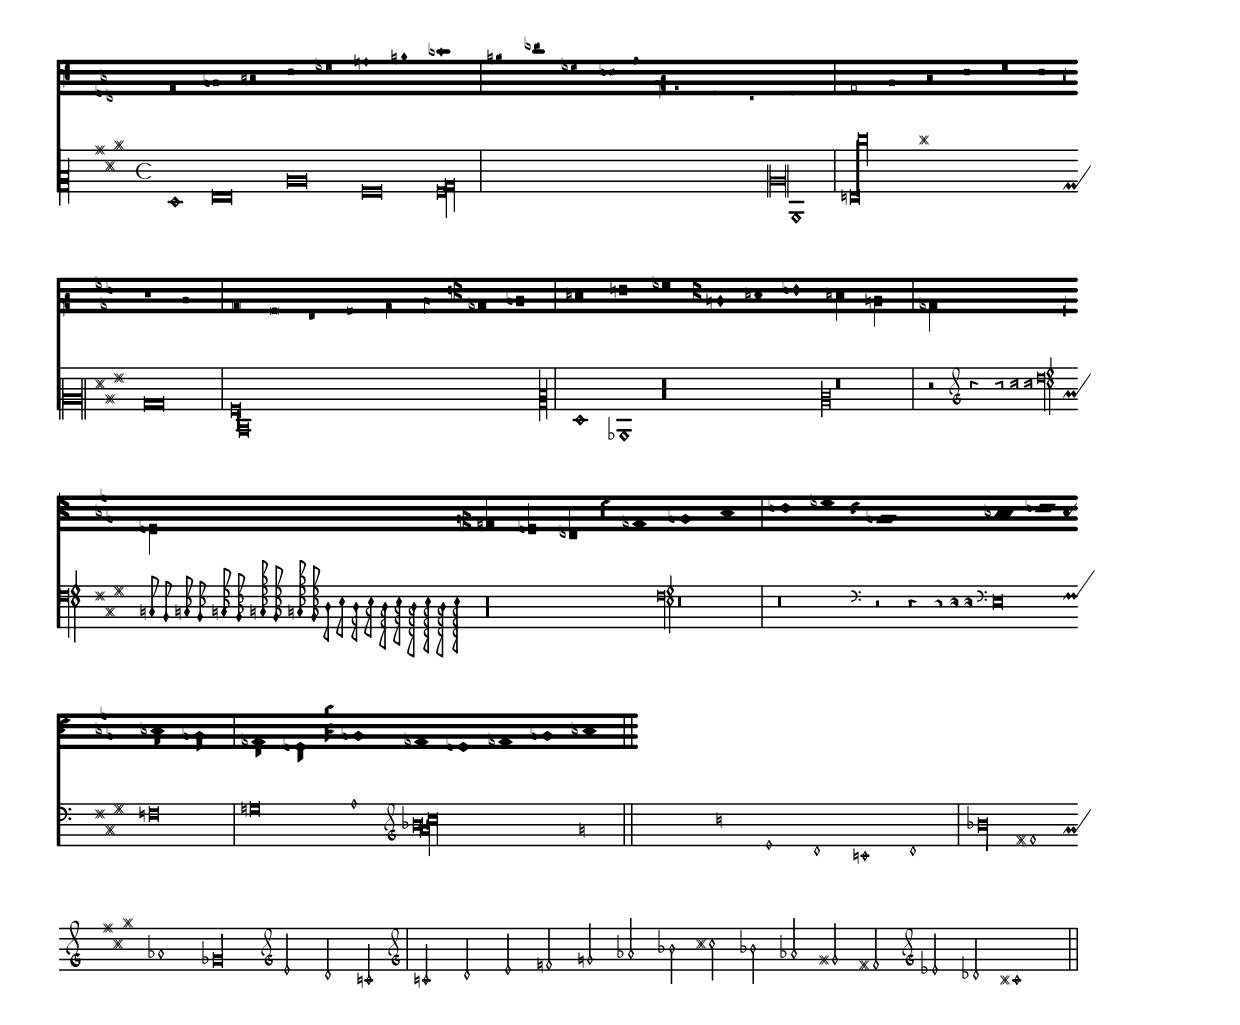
%% Do not edit this file; it is automatically
%% generated from LSR http://lsr.dsi.unimi.it
%% This file is in the public domain.
\version "2.13.10"

\header {
  lsrtags = "ancient-notation"

%% Translation of GIT committish: 5cab62e8738ff02eead438042743116391f306f5
  texidoces = "
Aquí se muestran muchos de (¿o quizá todos?) los símbolos que
están contemplados por la capacidad de LilyPond para la música
antigua.
"

  doctitlees = "Tipografía de música antigua"

%% Translation of GIT committish: 499a511d4166feaada31114e097f86b5e0c56421
  texidocfr ="
Voici comment graver la plupart, sinon tous les symboles que
LilyPond prend en charge en matière de musique ancienne.

"
  doctitlefr = "Gravure de musique ancienne"

  texidoc = "
Shown here are many (all?) of the symbols that are included in
LilyPond's support for ancient notation.



"
  doctitle = "Ancient fonts"
} % begin verbatim

upperStaff = \new VaticanaStaff = "upperStaff" <<
  \context VaticanaVoice <<
    \transpose c c {

      \override NoteHead #'style = #'vaticana.punctum
      \key es \major
      \clef "vaticana-fa2"
      c1 des e f ges

      \override NoteHead #'style = #'vaticana.inclinatum
      a! b ces'
      \bar "|"
      % \break % 1 (8*1)

      \override NoteHead #'style = #'vaticana.quilisma
      b! des'! ges! fes!
      \breathe
      \clef "vaticana-fa1"
      \override NoteHead #'style = #'vaticana.plica
      es d
      \override NoteHead #'style = #'vaticana.reverse.plica
      c d
      \bar "|"
      % \break %2 (8*1)

      \override NoteHead #'style = #'vaticana.punctum.cavum
      es f
      \override NoteHead #'style = #'vaticana.lpes
      g as
      \override NoteHead #'style = #'vaticana.upes
      bes as
      \override NoteHead #'style = #'vaticana.vupes
      g f
      \override NoteHead #'style = #'vaticana.linea.punctum
      \once \override Staff.BarLine #'bar-size = #2.0 \bar "|"
      % \break % 3 (8*1)

      es d
      \override NoteHead #'style = #'vaticana.epiphonus
      c d
      \override NoteHead #'style = #'vaticana.cephalicus
      es f

      \override Staff.KeySignature #'glyph-name-alist = #alteration-medicaea-glyph-name-alist
      \override Staff.Accidental #'glyph-name-alist = #alteration-medicaea-glyph-name-alist
      \override Staff.Custos #'style = #'medicaea
      \override NoteHead #'style = #'medicaea.punctum
      \clef "medicaea-fa2"
      ces des
      \bar "|"
      % \break % 4 (8*1)

      e! f! ges
      \clef "medicaea-do2"
      \override NoteHead #'style = #'medicaea.inclinatum
      a! b! ces'
      \override NoteHead #'style = #'medicaea.virga
      b! a!
      \bar "|"
      % \break % 5 (8*1)

      ges fes
      \clef "medicaea-fa1"
      \override NoteHead #'style = #'medicaea.rvirga
      e des ces

      \override Staff.KeySignature #'glyph-name-alist = #alteration-hufnagel-glyph-name-alist
      \override Staff.Accidental #'glyph-name-alist = #alteration-hufnagel-glyph-name-alist
      \override Staff.Custos #'style = #'hufnagel
      \override NoteHead #'style = #'hufnagel.punctum
      \clef "hufnagel-fa2"
      ces des es
      \bar "|"
      % \break % 6 (8*1)

      fes ges
      \clef "hufnagel-do2"
      \override NoteHead #'style = #'hufnagel.lpes
      as! bes! ces'
      \override NoteHead #'style = #'hufnagel.virga
      bes! as!
      \bar "|"
      % \break % 7 (8*1)

      ges! fes!
      \clef "hufnagel-do-fa"
      \override NoteHead #'style = #'hufnagel.punctum
      es! des ces des! es! fes!
      \bar "||"
      % \break % 8 (8*1)

      s32*1
      % \break % 12 (32*1)
    }
  >>
>>

lowerStaff = \new MensuralStaff = "lowerStaff" <<
  \context MensuralVoice <<
    \transpose c c {

      \key a \major
      cis'1 d'\breve gis'\breve e'\breve \[ e'\longa fis'\longa \]
      \set Staff.forceClef = ##t
      \clef "neomensural-c2"
      cis1
      \bar "|"
      % \break % 2 (16*1)

      \[ g\breve dis''\longa \]
      b\breve \[ a\longa d\longa \]
      \clef "petrucci-c2"
      % \break % 4 (16*1)

      fis1 ces1
      \clef "petrucci-c2"
      r\longa
      \set Staff.forceClef = ##t
      \clef "mensural-c2"
      r\breve
      \bar "|"
      % \break % 5 (8*1)

      r2
      \clef "mensural-g"
      r4 r8 r16 r16
      \override NoteHead #'style = #'mensural
      \override Rest #'style = #'mensural
      \clef "petrucci-f"
      c8 b, c16 b, c32 b, c64 b, c64 b,
      d8 e d16 e d32 e d64 e d64 e
      r\longa
      \set Staff.forceClef = ##t
      \clef "petrucci-f"
      r\breve
      \bar "|"
      % \break % 6 (8*1)

      r\breve
      \clef "mensural-f"
      r2 r4 r8 r16 r16

      \set Staff.forceClef = ##t
      \clef "mensural-f"
      e\breve f g a1
      \clef "mensural-g"
      % \break % 7 (8*1)

      \[ bes'!\longa a'!\longa c''!\longa \]
      e'1 d' c' d' \bar "|"
      \bar "|"
      % \break % 9 (16*1)

      bes'!\longa fis'!1 as'!1 ges'!\longa % lig
      \set Staff.forceClef = ##t
      \clef "mensural-g"
      e'2 d' c' \bar "|"
      % \break % 11 (16*1)

      \set Staff.forceClef = ##t
      \clef "petrucci-g"
      c'2 d' e' f'
      \clef "petrucci-g"
      g' as'! bes'! cis''!
      bes'! as'! gis'! fis'!
      \set Staff.forceClef = ##t
      \clef "mensural-g"
      es'! des'! cis'!1 \bar "||"
      % \break % 12 (8*1)
    }
  >>
>>

\paper {
  line-thickness = #(/ staff-space 5.0)
}

\score {
  <<
    \upperStaff
    \lowerStaff
  >>
  \layout {
    indent = 0.0
    line-width = 17.25\cm
    \context {
      \Score
      timing = ##f
    }
    \context {
      \MensuralVoice
      \override NoteHead #'style = #'neomensural
      \override Rest #'style = #'neomensural
      \override Stem #'flag-style = #'mensural
      \override Stem #'thickness = #1.0
    }
    \context {
      \MensuralStaff
      \revert  BarLine #'transparent
      \override KeySignature #'glyph-name-alist = #alteration-mensural-glyph-name-alist
      clefGlyph = #"clefs.petrucci.c2"
    }
    \context {
      \VaticanaStaff
      \revert  BarLine #'transparent
      \override StaffSymbol #'thickness = #2.0
      \override KeySignature #'glyph-name-alist = #alteration-vaticana-glyph-name-alist
      \override Custos #'neutral-position = #4
    }
  }
}

